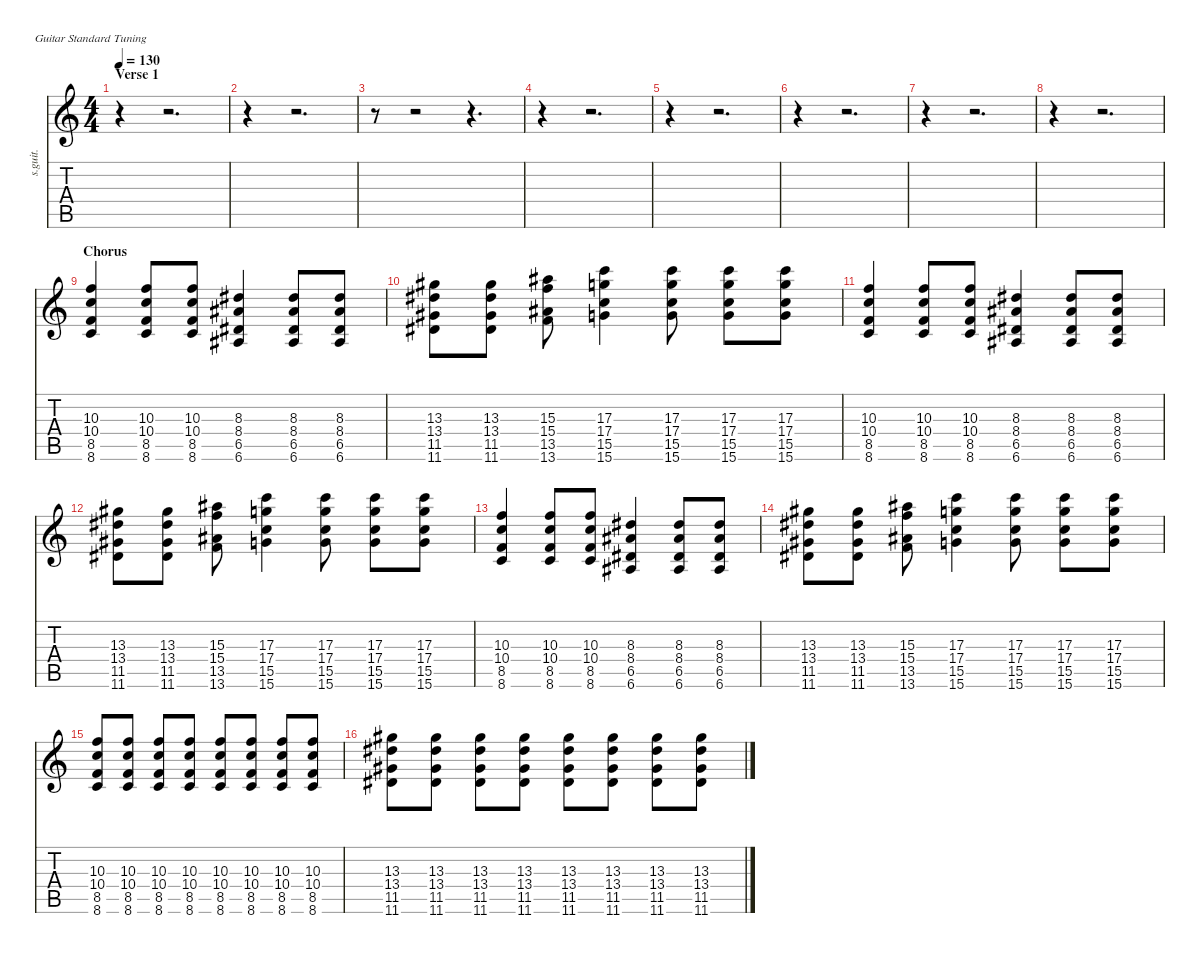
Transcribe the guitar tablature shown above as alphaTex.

\defaultSystemsLayout 4
\hideDynamics
\bracketExtendMode nobrackets
\track ("Graham Coxon - Rhythm Guitar" "s.guit.") {instrument distortionguitar}
\staff {score tabs}
\tuning (E4 B3 G3 D3 A2 E2)
\ts (4 4)
\section ("" "Verse 1")
\tempo 130
\clef g2
\ks c
r.4{dy f} r.2{d} |
r.4 r.2{d} |
r.8 r.2 r.4{d} |
r.4 r.2{d} |
r.4 r.2{d} |
r.4 r.2{d} |
r.4 r.2{d} |
r.4 r.2{d} |
\section ("" "Chorus")
(10.3 10.4 8.5 8.6).4{lyrics (0 "") lyrics (1 "") lyrics (2 "") lyrics (3 "") lyrics (4 "")} (10.3 10.4 8.5 8.6).8{lyrics (0 "") lyrics (1 "") lyrics (2 "") lyrics (3 "") lyrics (4 "")} (10.3 10.4 8.5 8.6).8{lyrics (0 "") lyrics (1 "") lyrics (2 "") lyrics (3 "") lyrics (4 "")} (8.3{acc #} 8.4{acc #} 6.5{acc #} 6.6{acc #}).4{lyrics (0 "") lyrics (1 "") lyrics (2 "") lyrics (3 "") lyrics (4 "")} (8.3{acc #} 8.4{acc #} 6.5{acc #} 6.6{acc #}).8{lyrics (0 "") lyrics (1 "") lyrics (2 "") lyrics (3 "") lyrics (4 "")} (8.3{acc #} 8.4{acc #} 6.5{acc #} 6.6{acc #}).8{lyrics (0 "") lyrics (1 "") lyrics (2 "") lyrics (3 "") lyrics (4 "")} |
(13.3{acc #} 13.4{acc #} 11.5{acc #} 11.6{acc #}).8{lyrics (0 "") lyrics (1 "") lyrics (2 "") lyrics (3 "") lyrics (4 "")} (13.3{acc #} 13.4{acc #} 11.5{acc #} 11.6{acc #}).8{lyrics (0 "") lyrics (1 "") lyrics (2 "") lyrics (3 "") lyrics (4 "")} (15.3{acc #} 15.4 13.5{acc #} 13.6).8{lyrics (0 "") lyrics (1 "") lyrics (2 "") lyrics (3 "") lyrics (4 "")} (17.3 17.4 15.5 15.6).4{lyrics (0 "") lyrics (1 "") lyrics (2 "") lyrics (3 "") lyrics (4 "")} (17.3 17.4 15.5 15.6).8{lyrics (0 "") lyrics (1 "") lyrics (2 "") lyrics (3 "") lyrics (4 "")} (17.3 17.4 15.5 15.6).8{lyrics (0 "") lyrics (1 "") lyrics (2 "") lyrics (3 "") lyrics (4 "")} (17.3 17.4 15.5 15.6).8{lyrics (0 "") lyrics (1 "") lyrics (2 "") lyrics (3 "") lyrics (4 "")} |
(10.3 10.4 8.5 8.6).4{lyrics (0 "") lyrics (1 "") lyrics (2 "") lyrics (3 "") lyrics (4 "")} (10.3 10.4 8.5 8.6).8{lyrics (0 "") lyrics (1 "") lyrics (2 "") lyrics (3 "") lyrics (4 "")} (10.3 10.4 8.5 8.6).8{lyrics (0 "") lyrics (1 "") lyrics (2 "") lyrics (3 "") lyrics (4 "")} (8.3{acc #} 8.4{acc #} 6.5{acc #} 6.6{acc #}).4{lyrics (0 "") lyrics (1 "") lyrics (2 "") lyrics (3 "") lyrics (4 "")} (8.3{acc #} 8.4{acc #} 6.5{acc #} 6.6{acc #}).8{lyrics (0 "") lyrics (1 "") lyrics (2 "") lyrics (3 "") lyrics (4 "")} (8.3{acc #} 8.4{acc #} 6.5{acc #} 6.6{acc #}).8{lyrics (0 "") lyrics (1 "") lyrics (2 "") lyrics (3 "") lyrics (4 "")} |
(13.3{acc #} 13.4{acc #} 11.5{acc #} 11.6{acc #}).8{lyrics (0 "") lyrics (1 "") lyrics (2 "") lyrics (3 "") lyrics (4 "")} (13.3{acc #} 13.4{acc #} 11.5{acc #} 11.6{acc #}).8{lyrics (0 "") lyrics (1 "") lyrics (2 "") lyrics (3 "") lyrics (4 "")} (15.3{acc #} 15.4 13.5{acc #} 13.6).8{lyrics (0 "") lyrics (1 "") lyrics (2 "") lyrics (3 "") lyrics (4 "")} (17.3 17.4 15.5 15.6).4{lyrics (0 "") lyrics (1 "") lyrics (2 "") lyrics (3 "") lyrics (4 "")} (17.3 17.4 15.5 15.6).8{lyrics (0 "") lyrics (1 "") lyrics (2 "") lyrics (3 "") lyrics (4 "")} (17.3 17.4 15.5 15.6).8{lyrics (0 "") lyrics (1 "") lyrics (2 "") lyrics (3 "") lyrics (4 "")} (17.3 17.4 15.5 15.6).8{lyrics (0 "") lyrics (1 "") lyrics (2 "") lyrics (3 "") lyrics (4 "")} |
(10.3 10.4 8.5 8.6).4{lyrics (0 "") lyrics (1 "") lyrics (2 "") lyrics (3 "") lyrics (4 "")} (10.3 10.4 8.5 8.6).8{lyrics (0 "") lyrics (1 "") lyrics (2 "") lyrics (3 "") lyrics (4 "")} (10.3 10.4 8.5 8.6).8{lyrics (0 "") lyrics (1 "") lyrics (2 "") lyrics (3 "") lyrics (4 "")} (8.3{acc #} 8.4{acc #} 6.5{acc #} 6.6{acc #}).4{lyrics (0 "") lyrics (1 "") lyrics (2 "") lyrics (3 "") lyrics (4 "")} (8.3{acc #} 8.4{acc #} 6.5{acc #} 6.6{acc #}).8{lyrics (0 "") lyrics (1 "") lyrics (2 "") lyrics (3 "") lyrics (4 "")} (8.3{acc #} 8.4{acc #} 6.5{acc #} 6.6{acc #}).8{lyrics (0 "") lyrics (1 "") lyrics (2 "") lyrics (3 "") lyrics (4 "")} |
(13.3{acc #} 13.4{acc #} 11.5{acc #} 11.6{acc #}).8{lyrics (0 "") lyrics (1 "") lyrics (2 "") lyrics (3 "") lyrics (4 "")} (13.3{acc #} 13.4{acc #} 11.5{acc #} 11.6{acc #}).8{lyrics (0 "") lyrics (1 "") lyrics (2 "") lyrics (3 "") lyrics (4 "")} (15.3{acc #} 15.4 13.5{acc #} 13.6).8{lyrics (0 "") lyrics (1 "") lyrics (2 "") lyrics (3 "") lyrics (4 "")} (17.3 17.4 15.5 15.6).4{lyrics (0 "") lyrics (1 "") lyrics (2 "") lyrics (3 "") lyrics (4 "")} (17.3 17.4 15.5 15.6).8{lyrics (0 "") lyrics (1 "") lyrics (2 "") lyrics (3 "") lyrics (4 "")} (17.3 17.4 15.5 15.6).8{lyrics (0 "") lyrics (1 "") lyrics (2 "") lyrics (3 "") lyrics (4 "")} (17.3 17.4 15.5 15.6).8{lyrics (0 "") lyrics (1 "") lyrics (2 "") lyrics (3 "") lyrics (4 "")} |
(10.3 10.4 8.5 8.6).8{lyrics (0 "") lyrics (1 "") lyrics (2 "") lyrics (3 "") lyrics (4 "")} (10.3 10.4 8.5 8.6).8{lyrics (0 "") lyrics (1 "") lyrics (2 "") lyrics (3 "") lyrics (4 "")} (10.3 10.4 8.5 8.6).8{lyrics (0 "") lyrics (1 "") lyrics (2 "") lyrics (3 "") lyrics (4 "")} (10.3 10.4 8.5 8.6).8{lyrics (0 "") lyrics (1 "") lyrics (2 "") lyrics (3 "") lyrics (4 "")} (10.3 10.4 8.5 8.6).8{lyrics (0 "") lyrics (1 "") lyrics (2 "") lyrics (3 "") lyrics (4 "")} (10.3 10.4 8.5 8.6).8{lyrics (0 "") lyrics (1 "") lyrics (2 "") lyrics (3 "") lyrics (4 "")} (10.3 10.4 8.5 8.6).8{lyrics (0 "") lyrics (1 "") lyrics (2 "") lyrics (3 "") lyrics (4 "")} (10.3 10.4 8.5 8.6).8{lyrics (0 "") lyrics (1 "") lyrics (2 "") lyrics (3 "") lyrics (4 "")} |
(13.3{acc #} 13.4{acc #} 11.5{acc #} 11.6{acc #}).8{lyrics (0 "") lyrics (1 "") lyrics (2 "") lyrics (3 "") lyrics (4 "")} (13.3{acc #} 13.4{acc #} 11.5{acc #} 11.6{acc #}).8{lyrics (0 "") lyrics (1 "") lyrics (2 "") lyrics (3 "") lyrics (4 "")} (13.3{acc #} 13.4{acc #} 11.5{acc #} 11.6{acc #}).8{lyrics (0 "") lyrics (1 "") lyrics (2 "") lyrics (3 "") lyrics (4 "")} (13.3{acc #} 13.4{acc #} 11.5{acc #} 11.6{acc #}).8{lyrics (0 "") lyrics (1 "") lyrics (2 "") lyrics (3 "") lyrics (4 "")} (13.3{acc #} 13.4{acc #} 11.5{acc #} 11.6{acc #}).8{lyrics (0 "") lyrics (1 "") lyrics (2 "") lyrics (3 "") lyrics (4 "")} (13.3{acc #} 13.4{acc #} 11.5{acc #} 11.6{acc #}).8{lyrics (0 "") lyrics (1 "") lyrics (2 "") lyrics (3 "") lyrics (4 "")} (13.3{acc #} 13.4{acc #} 11.5{acc #} 11.6{acc #}).8{lyrics (0 "") lyrics (1 "") lyrics (2 "") lyrics (3 "") lyrics (4 "")} (13.3{acc #} 13.4{acc #} 11.5{acc #} 11.6{acc #}).8{lyrics (0 "") lyrics (1 "") lyrics (2 "") lyrics (3 "") lyrics (4 "")}
